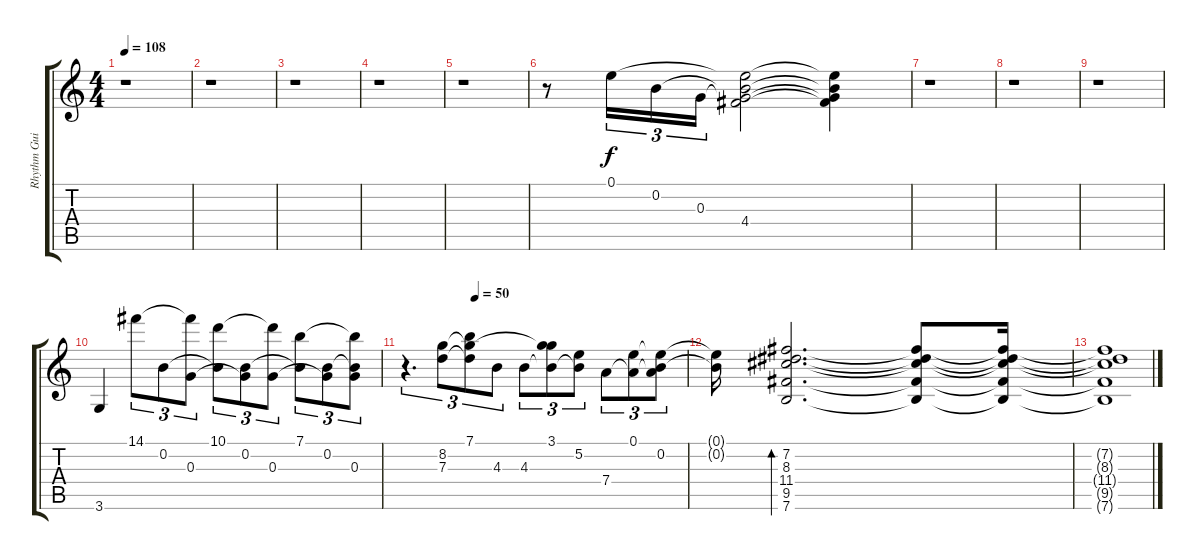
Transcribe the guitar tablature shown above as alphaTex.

\track ("Rhythm Guitar R" "Rhythm Gui") {instrument acousticguitarsteel}
\staff {score tabs}
\tuning (E4 B3 G3 D3 A2 E2) {hide}
\ts (4 4)
\tempo 108
\clef g2
\ks c
r.1{dy f} |
r.1 |
r.1 |
r.1 |
r.1 |
r.8 0.1.16{tu (3 2)} 0.2.16{tu (3 2)} 0.3.16{tu (3 2)} (0.1{t} 0.2{t} 0.3{t} 4.4).2 (0.1{t} 0.2{t} 0.3{t} 4.4{t}).4 |
r.1 |
r.1 |
r.1 |
3.6.4 14.1.8{tu (3 2)} 0.2.8{tu (3 2)} (14.1{t} 0.3).8{tu (3 2)} (10.1 0.2{t}).8{tu (3 2)} (0.2 0.3{t}).8{tu (3 2)} (10.1{t} 0.3).8{tu (3 2)} (7.1 0.2{t}).8{tu (3 2)} (0.2 0.3{t}).8{tu (3 2)} (7.1{t} 0.2{t} 0.3).8{tu (3 2)} |
\tempo (50 0.25)
r.4{d tu (3 2)} (8.2 7.3).8{tu (3 2)} (7.1 8.2{t} 7.3{t}).8{tu (3 2)} 4.3.8{tu (3 2)} 4.3.8{tu (3 2)} (3.1 8.2{t} 4.3{t}).8{tu (3 2)} (5.2 4.3{t}).8{tu (3 2)} 7.4.8{tu (3 2)} (0.1 7.4{t}).8{tu (3 2)} (0.1{t} 0.2 7.4{t}).8{tu (3 2)} |
(0.1{t} 0.2{t}).16 (7.2 8.3 11.4 9.5 7.6).2{d bd 240} (7.2{t} 8.3{t} 11.4{t} 9.5{t} 7.6{t}).8 (7.2{t} 8.3{t} 11.4{t} 9.5{t} 7.6{t}).16 |
(7.2{t} 8.3{t} 11.4{t} 9.5{t} 7.6{t}).1
